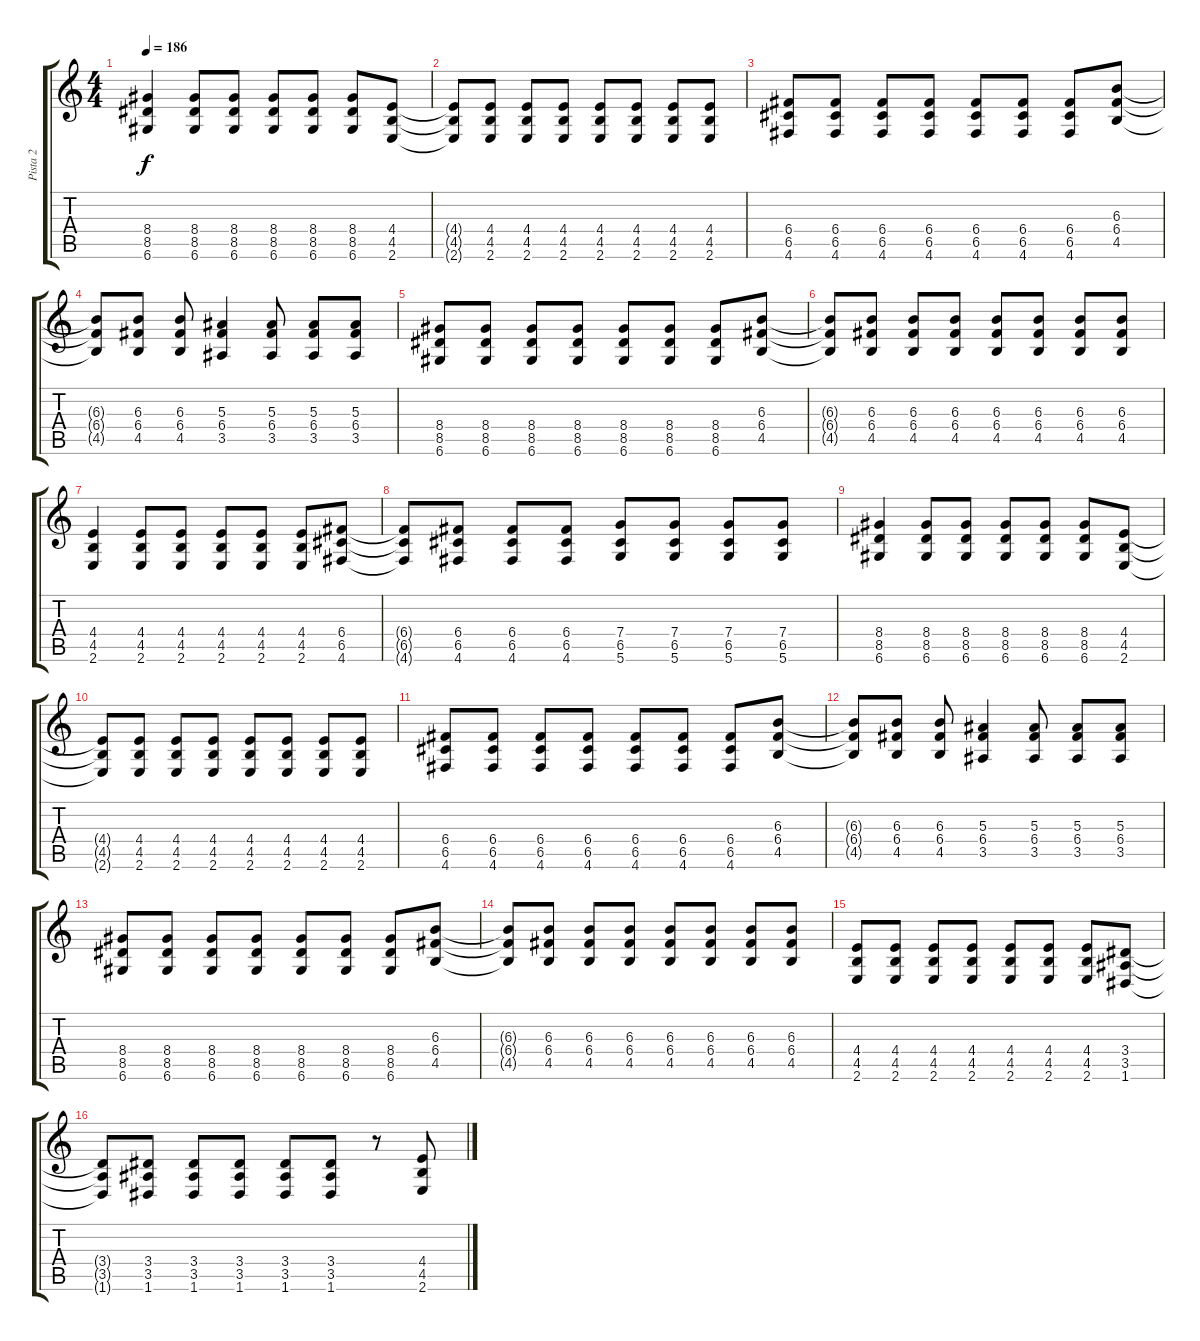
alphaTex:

\track ("Pista 2" "Pista 2") {instrument distortionguitar}
\staff {score tabs}
\tuning (D4 A3 F3 C3 G2 D2) {hide}
\ts (4 4)
\tempo 186
\clef g2
\ks c
(8.4 8.5 6.6).4{dy f} (8.4 8.5 6.6).8 (8.4 8.5 6.6).8 (8.4 8.5 6.6).8 (8.4 8.5 6.6).8 (8.4 8.5 6.6).8 (4.4 4.5 2.6).8 |
(4.4{t} 4.5{t} 2.6{t}).8 (4.4 4.5 2.6).8 (4.4 4.5 2.6).8 (4.4 4.5 2.6).8 (4.4 4.5 2.6).8 (4.4 4.5 2.6).8 (4.4 4.5 2.6).8 (4.4 4.5 2.6).8 |
(6.4 6.5 4.6).8 (6.4 6.5 4.6).8 (6.4 6.5 4.6).8 (6.4 6.5 4.6).8 (6.4 6.5 4.6).8 (6.4 6.5 4.6).8 (6.4 6.5 4.6).8 (6.3 6.4 4.5).8 |
(6.3{t} 6.4{t} 4.5{t}).8 (6.3 6.4 4.5).8 (6.3 6.4 4.5).8 (5.3 6.4 3.5).4 (5.3 6.4 3.5).8 (5.3 6.4 3.5).8 (5.3 6.4 3.5).8 |
(8.4 8.5 6.6).8 (8.4 8.5 6.6).8 (8.4 8.5 6.6).8 (8.4 8.5 6.6).8 (8.4 8.5 6.6).8 (8.4 8.5 6.6).8 (8.4 8.5 6.6).8 (6.3 6.4 4.5).8 |
(6.3{t} 6.4{t} 4.5{t}).8 (6.3 6.4 4.5).8 (6.3 6.4 4.5).8 (6.3 6.4 4.5).8 (6.3 6.4 4.5).8 (6.3 6.4 4.5).8 (6.3 6.4 4.5).8 (6.3 6.4 4.5).8 |
(4.4 4.5 2.6).4 (4.4 4.5 2.6).8 (4.4 4.5 2.6).8 (4.4 4.5 2.6).8 (4.4 4.5 2.6).8 (4.4 4.5 2.6).8 (6.4 6.5 4.6).8 |
(6.4{t} 6.5{t} 4.6{t}).8 (6.4 6.5 4.6).8 (6.4 6.5 4.6).8 (6.4 6.5 4.6).8 (7.4 6.5 5.6).8 (7.4 6.5 5.6).8 (7.4 6.5 5.6).8 (7.4 6.5 5.6).8 |
(8.4 8.5 6.6).4 (8.4 8.5 6.6).8 (8.4 8.5 6.6).8 (8.4 8.5 6.6).8 (8.4 8.5 6.6).8 (8.4 8.5 6.6).8 (4.4 4.5 2.6).8 |
(4.4{t} 4.5{t} 2.6{t}).8 (4.4 4.5 2.6).8 (4.4 4.5 2.6).8 (4.4 4.5 2.6).8 (4.4 4.5 2.6).8 (4.4 4.5 2.6).8 (4.4 4.5 2.6).8 (4.4 4.5 2.6).8 |
(6.4 6.5 4.6).8 (6.4 6.5 4.6).8 (6.4 6.5 4.6).8 (6.4 6.5 4.6).8 (6.4 6.5 4.6).8 (6.4 6.5 4.6).8 (6.4 6.5 4.6).8 (6.3 6.4 4.5).8 |
(6.3{t} 6.4{t} 4.5{t}).8 (6.3 6.4 4.5).8 (6.3 6.4 4.5).8 (5.3 6.4 3.5).4 (5.3 6.4 3.5).8 (5.3 6.4 3.5).8 (5.3 6.4 3.5).8 |
(8.4 8.5 6.6).8 (8.4 8.5 6.6).8 (8.4 8.5 6.6).8 (8.4 8.5 6.6).8 (8.4 8.5 6.6).8 (8.4 8.5 6.6).8 (8.4 8.5 6.6).8 (6.3 6.4 4.5).8 |
(6.3{t} 6.4{t} 4.5{t}).8 (6.3 6.4 4.5).8 (6.3 6.4 4.5).8 (6.3 6.4 4.5).8 (6.3 6.4 4.5).8 (6.3 6.4 4.5).8 (6.3 6.4 4.5).8 (6.3 6.4 4.5).8 |
(4.4 4.5 2.6).8 (4.4 4.5 2.6).8 (4.4 4.5 2.6).8 (4.4 4.5 2.6).8 (4.4 4.5 2.6).8 (4.4 4.5 2.6).8 (4.4 4.5 2.6).8 (3.4 3.5 1.6).8 |
(3.4{t} 3.5{t} 1.6{t}).8 (3.4 3.5 1.6).8 (3.4 3.5 1.6).8 (3.4 3.5 1.6).8 (3.4 3.5 1.6).8 (3.4 3.5 1.6).8 r.8 (4.4 4.5 2.6).8
